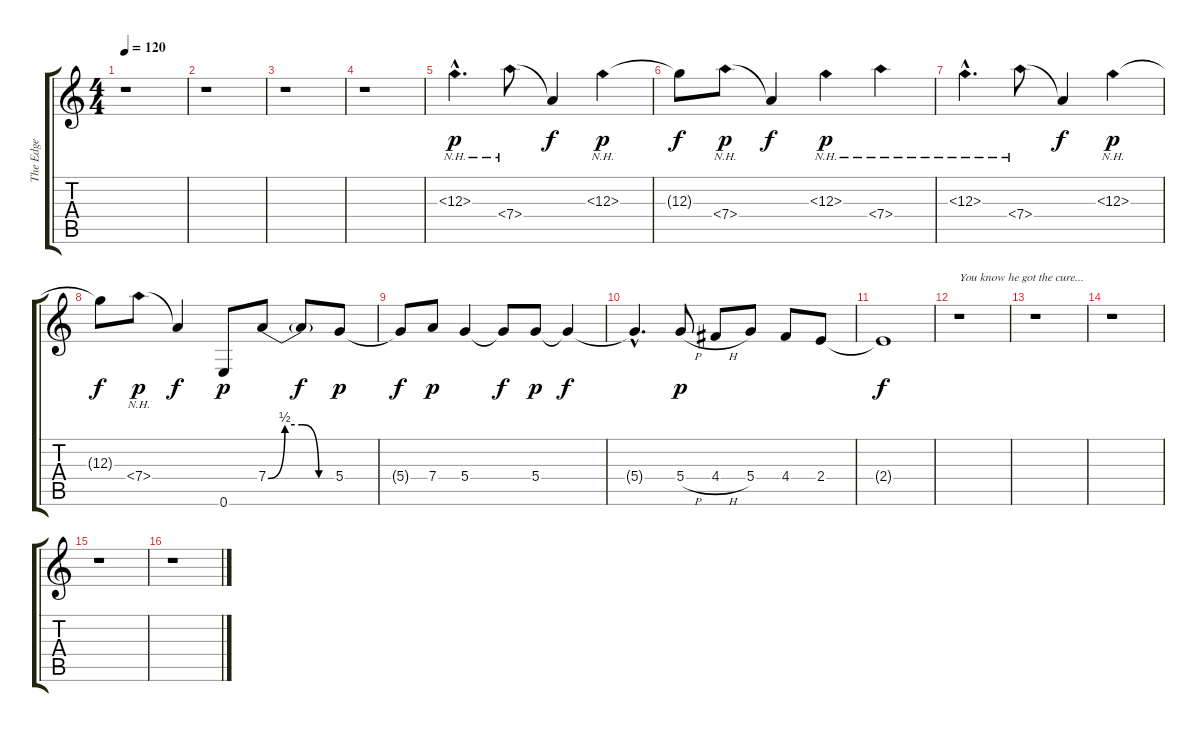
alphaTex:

\track ("The Edge" "The Edge") {instrument electricguitarclean}
\staff {score tabs}
\tuning (E4 B3 G3 D3 A2 E2) {hide}
\ts (4 4)
\tempo 120
\clef g2
\ks c
r.1{dy p instrument electricguitarclean} |
r.1 |
r.1 |
r.1 |
12.3{nh hac}.4{d} 7.4{nh}.8 7.4{t}.4{dy f} 12.3{nh}.4{dy p} |
12.3{t}.8{dy f} 7.4{nh}.8{dy p} 7.4{t}.4{dy f} 12.3{nh}.4{dy p} 7.4{nh}.4 |
12.3{nh hac}.4{d} 7.4{nh}.8 7.4{t}.4{dy f} 12.3{nh}.4{dy p} |
12.3{t}.8{dy f} 7.4{nh}.8{dy p} 7.4{t}.4{dy f} 0.6.8{dy p} 7.4{be (custom 0 0 15 2 30 2 45 0 60 0)}.8 7.4{t}.8{dy f} 5.4.8{dy p} |
5.4{t}.8{dy f} 7.4.8{dy p} 5.4.4 5.4{t}.8{dy f} 5.4.8{dy p} 5.4{t}.4{dy f} |
5.4{hac t}.4{d} 5.4{h}.8{dy p} 4.4{h}.8 5.4.8 4.4.8 2.4.8 |
2.4{t}.1{dy f} |
r.1{txt "You know he got the cure..."} |
r.1 |
r.1 |
r.1 |
r.1
